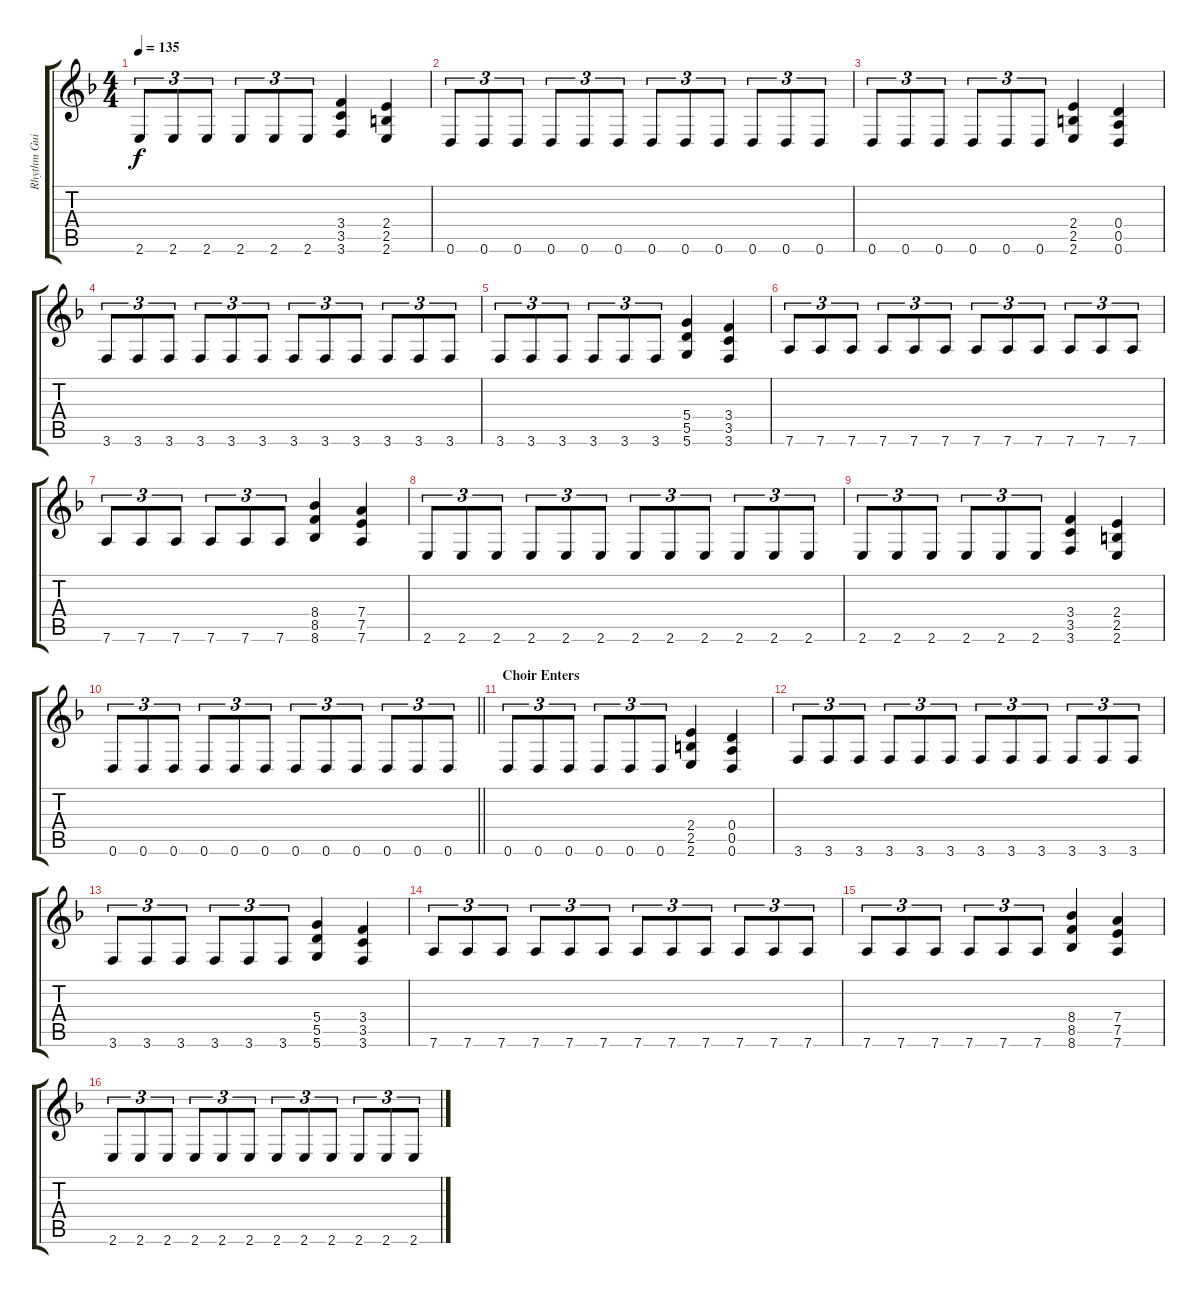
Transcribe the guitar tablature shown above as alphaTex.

\track ("Rhythm Guitar" "Rhythm Gui") {instrument overdrivenguitar}
\staff {score tabs}
\tuning (E4 B3 G3 D3 A2 D2) {hide}
\ts (4 4)
\tempo 135
\clef g2
\ks dminor
2.6.8{tu (3 2) dy f} 2.6.8{tu (3 2)} 2.6.8{tu (3 2)} 2.6.8{tu (3 2)} 2.6.8{tu (3 2)} 2.6.8{tu (3 2)} (3.4 3.5 3.6).4 (2.4 2.5 2.6).4 |
0.6.8{tu (3 2)} 0.6.8{tu (3 2)} 0.6.8{tu (3 2)} 0.6.8{tu (3 2)} 0.6.8{tu (3 2)} 0.6.8{tu (3 2)} 0.6.8{tu (3 2)} 0.6.8{tu (3 2)} 0.6.8{tu (3 2)} 0.6.8{tu (3 2)} 0.6.8{tu (3 2)} 0.6.8{tu (3 2)} |
0.6.8{tu (3 2)} 0.6.8{tu (3 2)} 0.6.8{tu (3 2)} 0.6.8{tu (3 2)} 0.6.8{tu (3 2)} 0.6.8{tu (3 2)} (2.4 2.5 2.6).4 (0.4 0.5 0.6).4 |
3.6.8{tu (3 2)} 3.6.8{tu (3 2)} 3.6.8{tu (3 2)} 3.6.8{tu (3 2)} 3.6.8{tu (3 2)} 3.6.8{tu (3 2)} 3.6.8{tu (3 2)} 3.6.8{tu (3 2)} 3.6.8{tu (3 2)} 3.6.8{tu (3 2)} 3.6.8{tu (3 2)} 3.6.8{tu (3 2)} |
3.6.8{tu (3 2)} 3.6.8{tu (3 2)} 3.6.8{tu (3 2)} 3.6.8{tu (3 2)} 3.6.8{tu (3 2)} 3.6.8{tu (3 2)} (5.4 5.5 5.6).4 (3.4 3.5 3.6).4 |
7.6.8{tu (3 2)} 7.6.8{tu (3 2)} 7.6.8{tu (3 2)} 7.6.8{tu (3 2)} 7.6.8{tu (3 2)} 7.6.8{tu (3 2)} 7.6.8{tu (3 2)} 7.6.8{tu (3 2)} 7.6.8{tu (3 2)} 7.6.8{tu (3 2)} 7.6.8{tu (3 2)} 7.6.8{tu (3 2)} |
7.6.8{tu (3 2)} 7.6.8{tu (3 2)} 7.6.8{tu (3 2)} 7.6.8{tu (3 2)} 7.6.8{tu (3 2)} 7.6.8{tu (3 2)} (8.4 8.5 8.6).4 (7.4 7.5 7.6).4 |
2.6.8{tu (3 2)} 2.6.8{tu (3 2)} 2.6.8{tu (3 2)} 2.6.8{tu (3 2)} 2.6.8{tu (3 2)} 2.6.8{tu (3 2)} 2.6.8{tu (3 2)} 2.6.8{tu (3 2)} 2.6.8{tu (3 2)} 2.6.8{tu (3 2)} 2.6.8{tu (3 2)} 2.6.8{tu (3 2)} |
2.6.8{tu (3 2)} 2.6.8{tu (3 2)} 2.6.8{tu (3 2)} 2.6.8{tu (3 2)} 2.6.8{tu (3 2)} 2.6.8{tu (3 2)} (3.4 3.5 3.6).4 (2.4 2.5 2.6).4 |
\barLineRight lightlight
0.6.8{tu (3 2)} 0.6.8{tu (3 2)} 0.6.8{tu (3 2)} 0.6.8{tu (3 2)} 0.6.8{tu (3 2)} 0.6.8{tu (3 2)} 0.6.8{tu (3 2)} 0.6.8{tu (3 2)} 0.6.8{tu (3 2)} 0.6.8{tu (3 2)} 0.6.8{tu (3 2)} 0.6.8{tu (3 2)} |
\section ("" "Choir Enters")
0.6.8{tu (3 2)} 0.6.8{tu (3 2)} 0.6.8{tu (3 2)} 0.6.8{tu (3 2)} 0.6.8{tu (3 2)} 0.6.8{tu (3 2)} (2.4 2.5 2.6).4 (0.4 0.5 0.6).4 |
3.6.8{tu (3 2)} 3.6.8{tu (3 2)} 3.6.8{tu (3 2)} 3.6.8{tu (3 2)} 3.6.8{tu (3 2)} 3.6.8{tu (3 2)} 3.6.8{tu (3 2)} 3.6.8{tu (3 2)} 3.6.8{tu (3 2)} 3.6.8{tu (3 2)} 3.6.8{tu (3 2)} 3.6.8{tu (3 2)} |
3.6.8{tu (3 2)} 3.6.8{tu (3 2)} 3.6.8{tu (3 2)} 3.6.8{tu (3 2)} 3.6.8{tu (3 2)} 3.6.8{tu (3 2)} (5.4 5.5 5.6).4 (3.4 3.5 3.6).4 |
7.6.8{tu (3 2)} 7.6.8{tu (3 2)} 7.6.8{tu (3 2)} 7.6.8{tu (3 2)} 7.6.8{tu (3 2)} 7.6.8{tu (3 2)} 7.6.8{tu (3 2)} 7.6.8{tu (3 2)} 7.6.8{tu (3 2)} 7.6.8{tu (3 2)} 7.6.8{tu (3 2)} 7.6.8{tu (3 2)} |
7.6.8{tu (3 2)} 7.6.8{tu (3 2)} 7.6.8{tu (3 2)} 7.6.8{tu (3 2)} 7.6.8{tu (3 2)} 7.6.8{tu (3 2)} (8.4 8.5 8.6).4 (7.4 7.5 7.6).4 |
2.6.8{tu (3 2)} 2.6.8{tu (3 2)} 2.6.8{tu (3 2)} 2.6.8{tu (3 2)} 2.6.8{tu (3 2)} 2.6.8{tu (3 2)} 2.6.8{tu (3 2)} 2.6.8{tu (3 2)} 2.6.8{tu (3 2)} 2.6.8{tu (3 2)} 2.6.8{tu (3 2)} 2.6.8{tu (3 2)}
